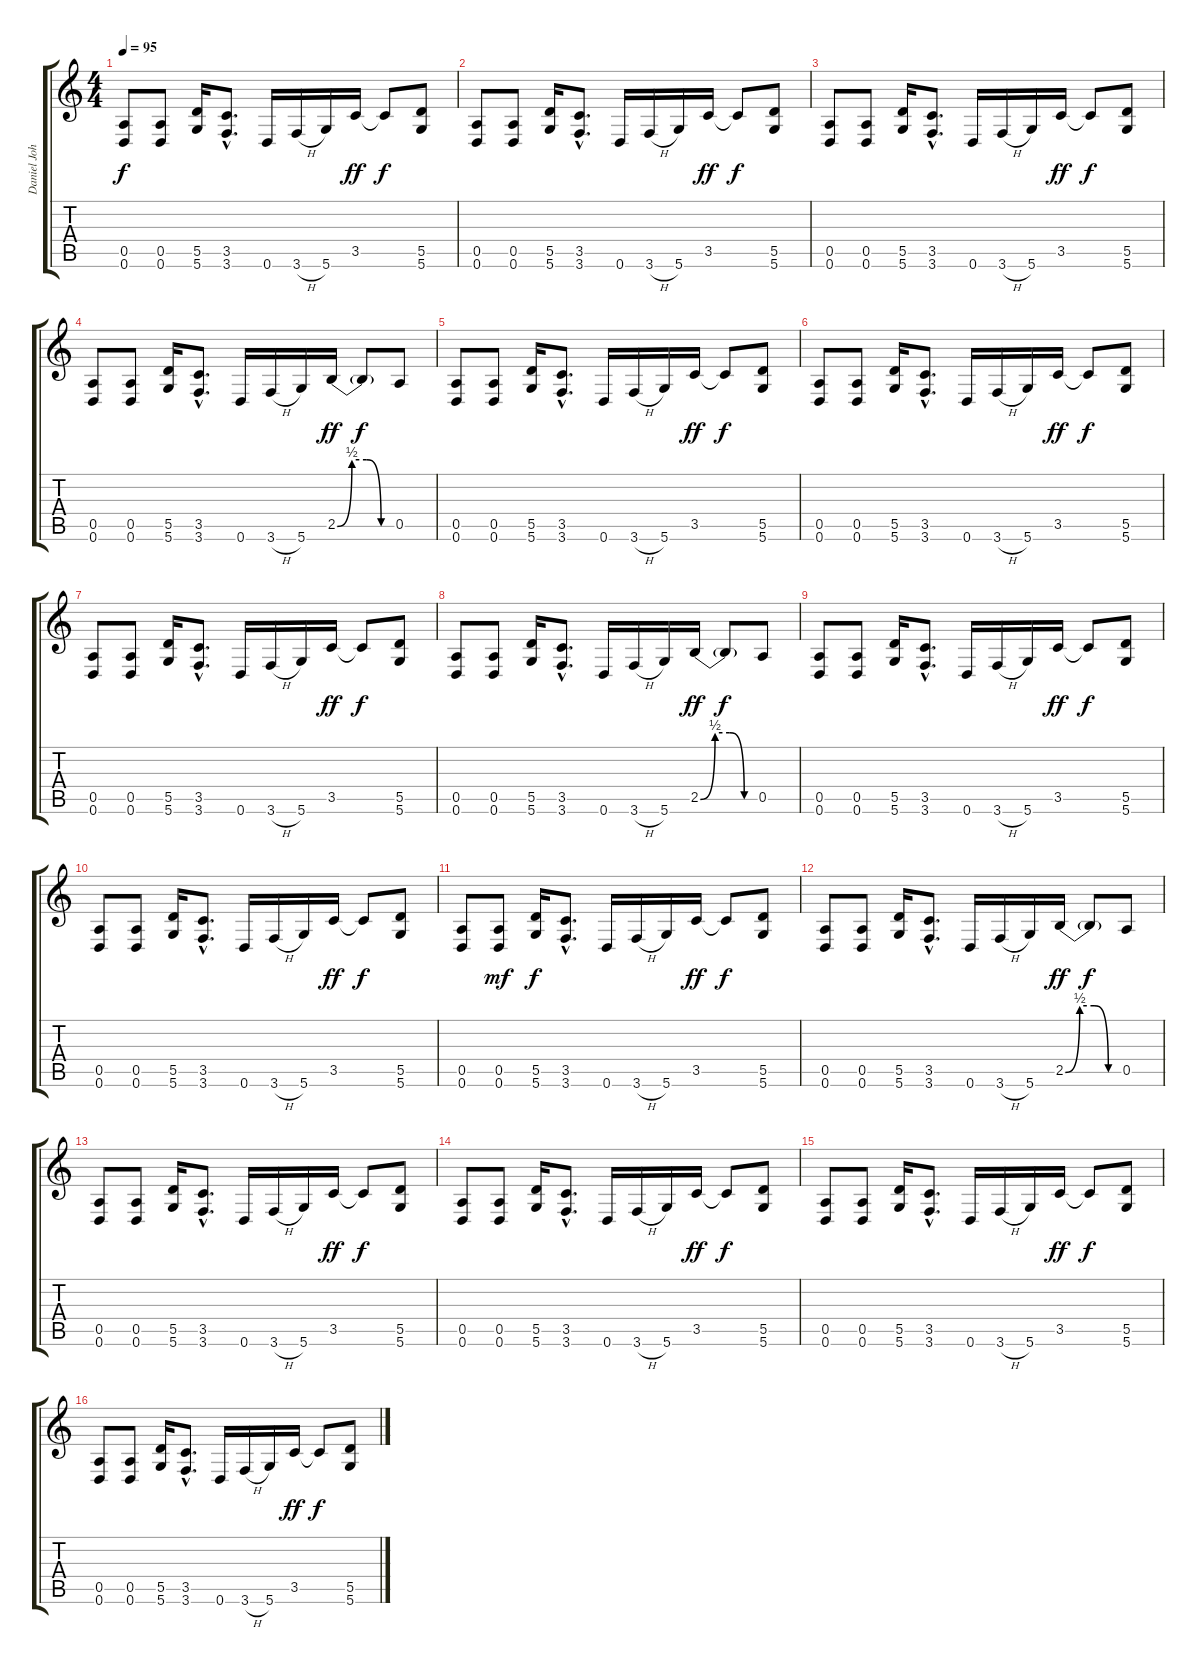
\track ("Daniel Johns (Gtr 1)" "Daniel Joh") {instrument distortionguitar}
\staff {score tabs}
\tuning (E4 B3 G3 D3 A2 D2) {hide}
\ts (4 4)
\tempo 95
\clef g2
\ks c
(0.5 0.6).8{dy f} (0.5 0.6).8 (5.5 5.6).16 (3.5{hac} 3.6{hac}).8{d} 0.6.16 3.6{h}.16 5.6.16 3.5.16{dy ff} 3.5{t}.8{dy f} (5.5 5.6).8 |
(0.5 0.6).8 (0.5 0.6).8 (5.5 5.6).16 (3.5{hac} 3.6{hac}).8{d} 0.6.16 3.6{h}.16 5.6.16 3.5.16{dy ff} 3.5{t}.8{dy f} (5.5 5.6).8 |
(0.5 0.6).8 (0.5 0.6).8 (5.5 5.6).16 (3.5{hac} 3.6{hac}).8{d} 0.6.16 3.6{h}.16 5.6.16 3.5.16{dy ff} 3.5{t}.8{dy f} (5.5 5.6).8 |
(0.5 0.6).8 (0.5 0.6).8 (5.5 5.6).16 (3.5{hac} 3.6{hac}).8{d} 0.6.16 3.6{h}.16 5.6.16 2.5{be (custom 0 0 15 2 30 2 45 0 60 0)}.16{dy ff} 2.5{t}.8{dy f} 0.5.8 |
(0.5 0.6).8 (0.5 0.6).8 (5.5 5.6).16 (3.5{hac} 3.6{hac}).8{d} 0.6.16 3.6{h}.16 5.6.16 3.5.16{dy ff} 3.5{t}.8{dy f} (5.5 5.6).8 |
(0.5 0.6).8 (0.5 0.6).8 (5.5 5.6).16 (3.5{hac} 3.6{hac}).8{d} 0.6.16 3.6{h}.16 5.6.16 3.5.16{dy ff} 3.5{t}.8{dy f} (5.5 5.6).8 |
(0.5 0.6).8 (0.5 0.6).8 (5.5 5.6).16 (3.5{hac} 3.6{hac}).8{d} 0.6.16 3.6{h}.16 5.6.16 3.5.16{dy ff} 3.5{t}.8{dy f} (5.5 5.6).8 |
(0.5 0.6).8 (0.5 0.6).8 (5.5 5.6).16 (3.5{hac} 3.6{hac}).8{d} 0.6.16 3.6{h}.16 5.6.16 2.5{be (custom 0 0 15 2 30 2 45 0 60 0)}.16{dy ff} 2.5{t}.8{dy f} 0.5.8 |
(0.5 0.6).8 (0.5 0.6).8 (5.5 5.6).16 (3.5{hac} 3.6{hac}).8{d} 0.6.16 3.6{h}.16 5.6.16 3.5.16{dy ff} 3.5{t}.8{dy f} (5.5 5.6).8 |
(0.5 0.6).8 (0.5 0.6).8 (5.5 5.6).16 (3.5{hac} 3.6{hac}).8{d} 0.6.16 3.6{h}.16 5.6.16 3.5.16{dy ff} 3.5{t}.8{dy f} (5.5 5.6).8 |
(0.5 0.6).8 (0.5 0.6).8{dy mf} (5.5 5.6).16{dy f} (3.5{hac} 3.6{hac}).8{d} 0.6.16 3.6{h}.16 5.6.16 3.5.16{dy ff} 3.5{t}.8{dy f} (5.5 5.6).8 |
(0.5 0.6).8 (0.5 0.6).8 (5.5 5.6).16 (3.5{hac} 3.6{hac}).8{d} 0.6.16 3.6{h}.16 5.6.16 2.5{be (custom 0 0 15 2 30 2 45 0 60 0)}.16{dy ff} 2.5{t}.8{dy f} 0.5.8 |
(0.5 0.6).8 (0.5 0.6).8 (5.5 5.6).16 (3.5{hac} 3.6{hac}).8{d} 0.6.16 3.6{h}.16 5.6.16 3.5.16{dy ff} 3.5{t}.8{dy f} (5.5 5.6).8 |
(0.5 0.6).8 (0.5 0.6).8 (5.5 5.6).16 (3.5{hac} 3.6{hac}).8{d} 0.6.16 3.6{h}.16 5.6.16 3.5.16{dy ff} 3.5{t}.8{dy f} (5.5 5.6).8 |
(0.5 0.6).8 (0.5 0.6).8 (5.5 5.6).16 (3.5{hac} 3.6{hac}).8{d} 0.6.16 3.6{h}.16 5.6.16 3.5.16{dy ff} 3.5{t}.8{dy f} (5.5 5.6).8 |
(0.5 0.6).8 (0.5 0.6).8 (5.5 5.6).16 (3.5{hac} 3.6{hac}).8{d} 0.6.16 3.6{h}.16 5.6.16 3.5.16{dy ff} 3.5{t}.8{dy f} (5.5 5.6).8
